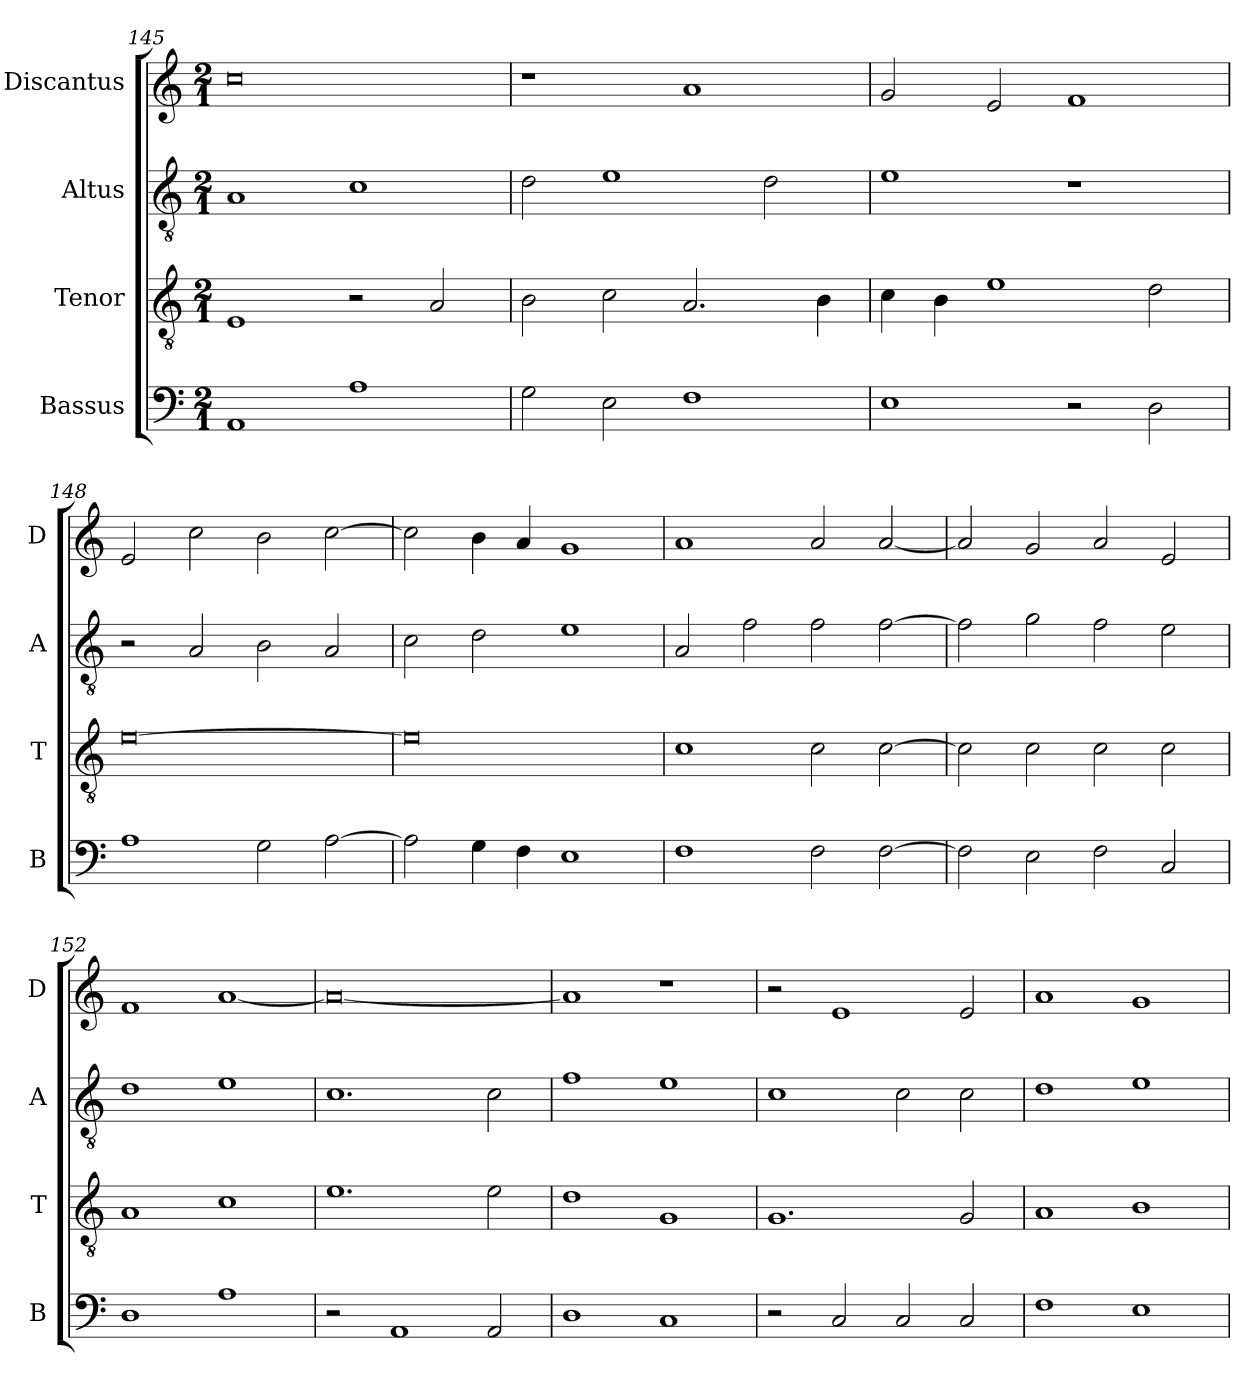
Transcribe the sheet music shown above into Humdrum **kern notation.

**kern	**kern	**kern	**kern
*part4	*part3	*part2	*part1
*staff4	*staff3	*staff2	*staff1
*I"Bassus	*I"Tenor	*I"Altus	*I"Discantus
*I'B	*I'T	*I'A	*I'D
*clefF4	*clefGv2	*clefGv2	*clefG2
*k[]	*k[]	*k[]	*k[]
*M2/1	*M2/1	*M2/1	*M2/1
=145	=145	=145	=145
1AA	1E	1A	0cc
1A	2r	1c	.
.	2A/	.	.
=146	=146	=146	=146
2G\	2B\	2d\	1r
2E\	2c\	1e	.
1F	2.A/	.	1a
.	.	2d\	.
.	4B\	.	.
=147	=147	=147	=147
1E	4c\	1e	2g/
.	4B\	.	.
.	1e	.	2e/
2r	.	1r	1f
2D\	2d\	.	.
=148	=148	=148	=148
1A	[0e	2r	2e/
.	.	2A/	2cc\
2G\	.	2B\	2b\
[2A\	.	2A/	[2cc\
=149	=149	=149	=149
2A\]	0e]	2c\	2cc\]
4G\	.	2d\	4b\
4F\	.	.	4a/
1E	.	1e	1g
=150	=150	=150	=150
1F	1c	2A/	1a
.	.	2f\	.
2F\	2c\	2f\	2a/
[2F\	[2c\	[2f\	[2a/
=151	=151	=151	=151
2F\]	2c\]	2f\]	2a/]
2E\	2c\	2g\	2g/
2F\	2c\	2f\	2a/
2C/	2c\	2e\	2e/
=152	=152	=152	=152
1D	1A	1d	1f
1A	1c	1e	[1a
=153	=153	=153	=153
2r	1.e	1.c	0a_
1AA	.	.	.
2AA/	2e\	2c\	.
=154	=154	=154	=154
1D	1d	1f	1a]
1C	1G	1e	1r
=155	=155	=155	=155
2r	1.G	1c	2r
2C/	.	.	1e
2C/	.	2c\	.
2C/	2G/	2c\	2e/
=156	=156	=156	=156
1F	1A	1d	1a
1E	1B	1e	1g
=	=	=	=
*-	*-	*-	*-
